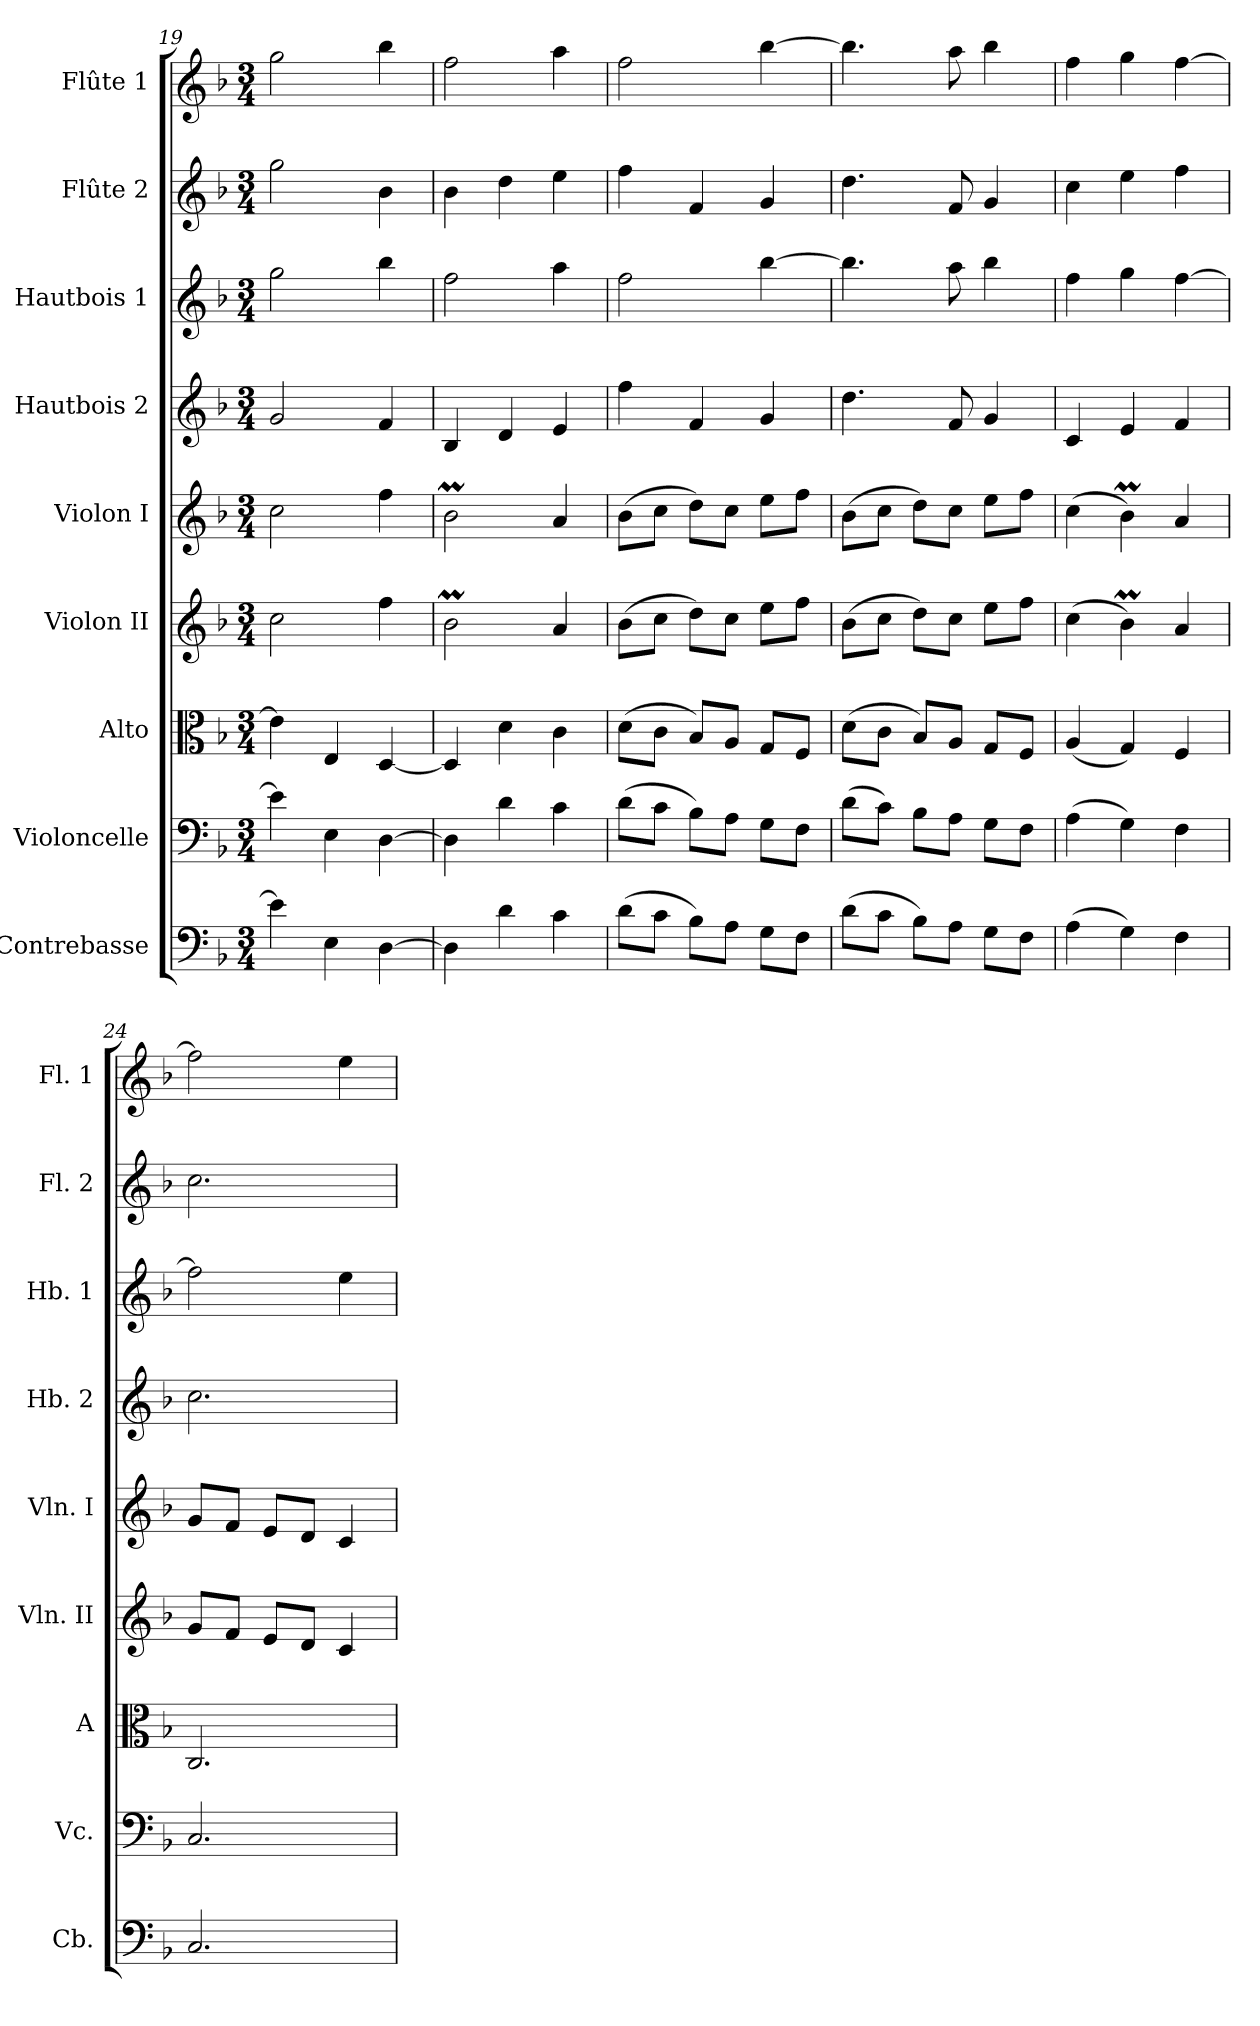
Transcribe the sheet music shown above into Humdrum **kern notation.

**kern	**kern	**kern	**kern	**kern	**kern	**kern	**kern	**kern
*part9	*part8	*part7	*part6	*part5	*part4	*part3	*part2	*part1
*staff9	*staff8	*staff7	*staff6	*staff5	*staff4	*staff3	*staff2	*staff1
*I"Contrebasse	*I"Violoncelle	*I"Alto	*I"Violon II	*I"Violon I	*I"Hautbois 2	*I"Hautbois 1	*I"Flûte 2	*I"Flûte 1
*I'Cb.	*I'Vc.	*I'A	*I'Vln. II	*I'Vln. I	*I'Hb. 2	*I'Hb. 1	*I'Fl. 2	*I'Fl. 1
*clefF4	*clefF4	*clefC3	*clefG2	*clefG2	*clefG2	*clefG2	*clefG2	*clefG2
*ITrd7c12	*	*	*	*	*	*	*	*
*k[b-]	*k[b-]	*k[b-]	*k[b-]	*k[b-]	*k[b-]	*k[b-]	*k[b-]	*k[b-]
*d:	*d:	*d:	*d:	*d:	*d:	*d:	*d:	*d:
*M3/4	*M3/4	*M3/4	*M3/4	*M3/4	*M3/4	*M3/4	*M3/4	*M3/4
=19	=19	=19	=19	=19	=19	=19	=19	=19
4E\]	4e\]	4e\]	2cc\	2cc\	2g/	2gg\	2gg\	2gg\
4EE\	4E\	4E/	.	.	.	.	.	.
[4DD\	[4D\	[4D/	4ff\	4ff\	4f/	4bb-\	4b-\	4bb-\
=20	=20	=20	=20	=20	=20	=20	=20	=20
4DD\]	4D\]	4D/]	2b-M\	2b-M\	4B-/	2ff\	4b-\	2ff\
4D\	4d\	4d\	.	.	4d/	.	4dd\	.
4C\	4c\	4c\	4a/	4a/	4e/	4aa\	4ee\	4aa\
!!LO:PB:g=z
=21	=21	=21	=21	=21	=21	=21	=21	=21
(>8D\L	(>8d\L	(>8d\L	(>8b-\L	(>8b-\L	4ff\	2ff\	4ff\	2ff\
8C\J	8c\J	8c\J	8cc\J	8cc\J	.	.	.	.
8BB-\L)	8B-\L)	8B-/L)	8dd\L)	8dd\L)	4f/	.	4f/	.
8AA\J	8A\J	8A/J	8cc\J	8cc\J	.	.	.	.
8GG\L	8G\L	8G/L	8ee\L	8ee\L	4g/	[4bb-\	4g/	[4bb-\
8FF\J	8F\J	8F/J	8ff\J	8ff\J	.	.	.	.
=22	=22	=22	=22	=22	=22	=22	=22	=22
(>8D\L	(>8d\L	(>8d\L	(>8b-\L	(>8b-\L	4.dd\	4.bb-\]	4.dd\	4.bb-\]
8C\J	8c\J)	8c\J	8cc\J	8cc\J	.	.	.	.
8BB-\L)	8B-\L	8B-/L)	8dd\L)	8dd\L)	.	.	.	.
8AA\J	8A\J	8A/J	8cc\J	8cc\J	8f/	8aa\	8f/	8aa\
8GG\L	8G\L	8G/L	8ee\L	8ee\L	4g/	4bb-\	4g/	4bb-\
8FF\J	8F\J	8F/J	8ff\J	8ff\J	.	.	.	.
=23	=23	=23	=23	=23	=23	=23	=23	=23
(>4AA\	(>4A\	(<4A/	(>4cc\	(>4cc\	4c/	4ff\	4cc\	4ff\
4GG\)	4G\)	4G/)	4b-M\)	4b-M\)	4e/	4gg\	4ee\	4gg\
4FF\	4F\	4F/	4a/	4a/	4f/	[4ff\	4ff\	[4ff\
=24	=24	=24	=24	=24	=24	=24	=24	=24
2.CC/	2.C/	2.C/	8g/L	8g/L	2.cc\	2ff\]	2.cc\	2ff\]
.	.	.	8f/J	8f/J	.	.	.	.
.	.	.	8e/L	8e/L	.	.	.	.
.	.	.	8d/J	8d/J	.	.	.	.
.	.	.	4c/	4c/	.	4ee\	.	4ee\
=	=	=	=	=	=	=	=	=
*-	*-	*-	*-	*-	*-	*-	*-	*-
